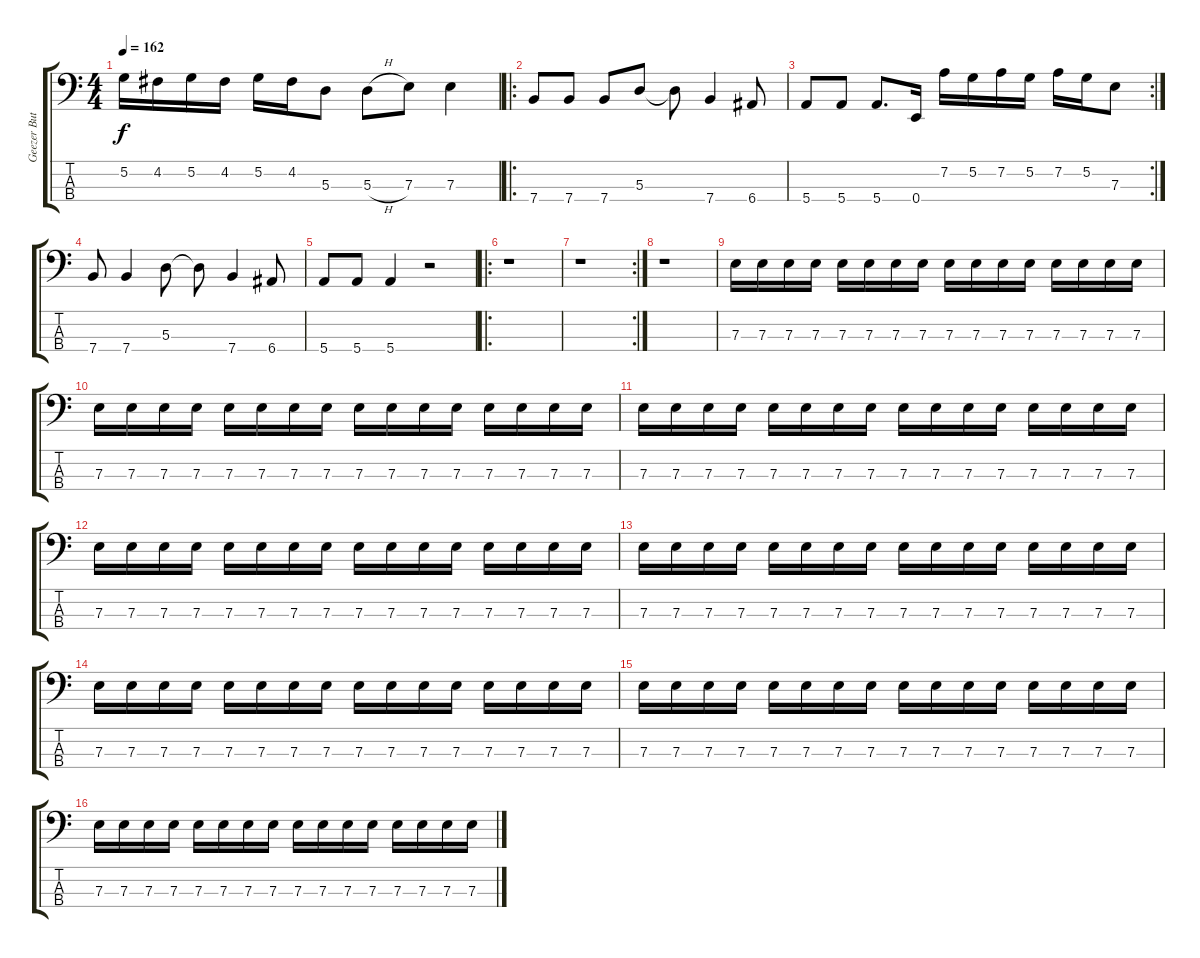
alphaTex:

\track ("Geezer Butler" "Geezer But") {instrument electricbassfinger}
\staff {score tabs}
\tuning (G2 D2 A1 E1) {hide}
\ts (4 4)
\tempo 162
\clef f4
\ks c
5.2.16{dy f} 4.2.16 5.2.16 4.2.16 5.2.16 4.2.16 5.3.8 5.3{h}.8 7.3.8 7.3.4 |
\ro
7.4.8 7.4.8 7.4.8 5.3.8 5.3{t}.8 7.4.4 6.4.8 |
\rc 2
5.4.8 5.4.8 5.4.8{d} 0.4.16 7.2.16 5.2.16 7.2.16 5.2.16 7.2.16 5.2.16 7.3.8 |
7.4.8 7.4.4 5.3.8 5.3{t}.8 7.4.4 6.4.8 |
5.4.8 5.4.8 5.4.4 r.2 |
\ro
r.1 |
\rc 2
r.1 |
r.1 |
7.3.16 7.3.16 7.3.16 7.3.16 7.3.16 7.3.16 7.3.16 7.3.16 7.3.16 7.3.16 7.3.16 7.3.16 7.3.16 7.3.16 7.3.16 7.3.16 |
7.3.16 7.3.16 7.3.16 7.3.16 7.3.16 7.3.16 7.3.16 7.3.16 7.3.16 7.3.16 7.3.16 7.3.16 7.3.16 7.3.16 7.3.16 7.3.16 |
7.3.16 7.3.16 7.3.16 7.3.16 7.3.16 7.3.16 7.3.16 7.3.16 7.3.16 7.3.16 7.3.16 7.3.16 7.3.16 7.3.16 7.3.16 7.3.16 |
7.3.16 7.3.16 7.3.16 7.3.16 7.3.16 7.3.16 7.3.16 7.3.16 7.3.16 7.3.16 7.3.16 7.3.16 7.3.16 7.3.16 7.3.16 7.3.16 |
7.3.16 7.3.16 7.3.16 7.3.16 7.3.16 7.3.16 7.3.16 7.3.16 7.3.16 7.3.16 7.3.16 7.3.16 7.3.16 7.3.16 7.3.16 7.3.16 |
7.3.16 7.3.16 7.3.16 7.3.16 7.3.16 7.3.16 7.3.16 7.3.16 7.3.16 7.3.16 7.3.16 7.3.16 7.3.16 7.3.16 7.3.16 7.3.16 |
7.3.16 7.3.16 7.3.16 7.3.16 7.3.16 7.3.16 7.3.16 7.3.16 7.3.16 7.3.16 7.3.16 7.3.16 7.3.16 7.3.16 7.3.16 7.3.16 |
7.3.16 7.3.16 7.3.16 7.3.16 7.3.16 7.3.16 7.3.16 7.3.16 7.3.16 7.3.16 7.3.16 7.3.16 7.3.16 7.3.16 7.3.16 7.3.16
